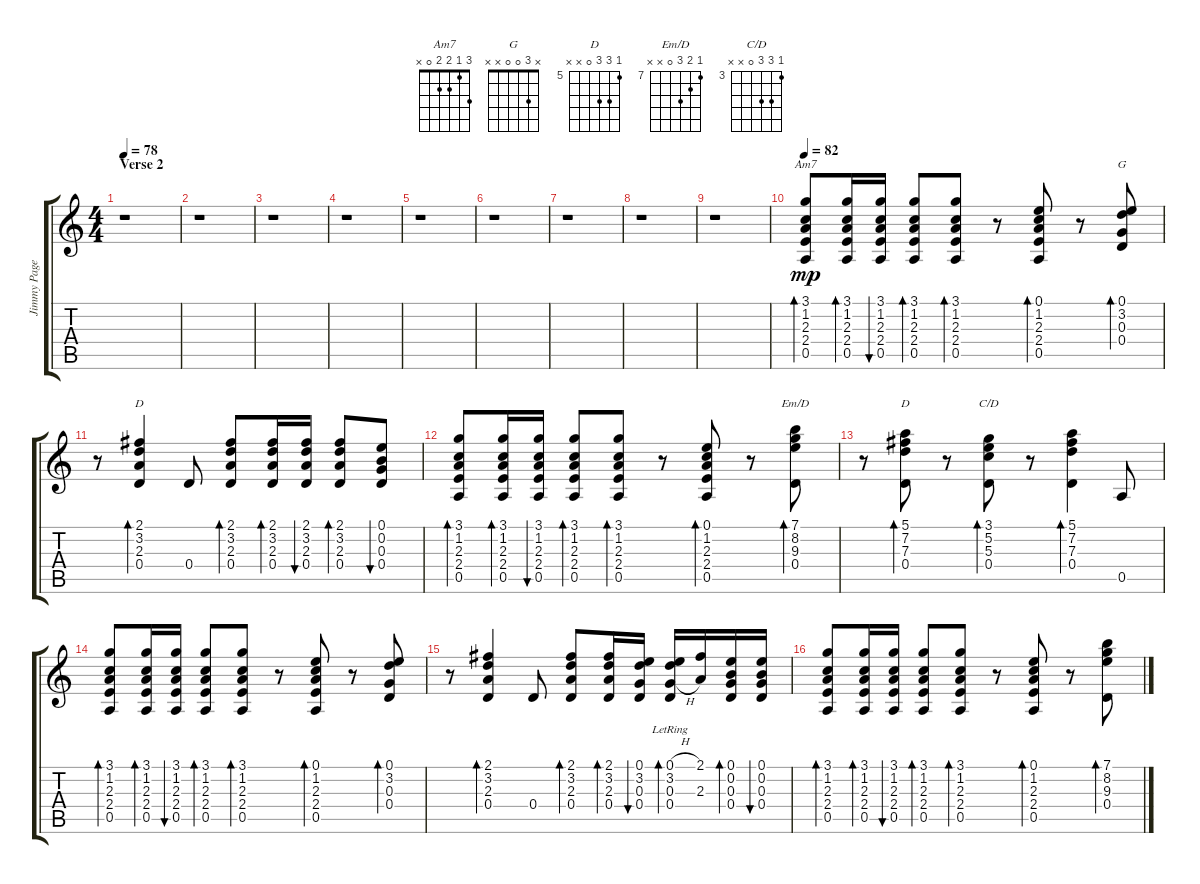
\track ("Jimmy Page - Rhythm Electric Guitar 1" "Jimmy Page") {instrument electricguitarclean}
\staff {score tabs}
\tuning (E4 B3 G3 D3 A2 E2) {hide}
\chord ("Am7" 3 1 2 2 0 x)
\chord ("G" x 3 0 0 x x)
\chord ("D" 2 3 2 0 x x)
\chord ("Em/D" 7 8 9 0 x x) {firstfret 7}
\chord ("D" 5 7 7 0 x x) {firstfret 5}
\chord ("C/D" 3 5 5 0 x x) {firstfret 3}
\ts (4 4)
\section ("" "Verse 2")
\tempo 78
\clef g2
\ks c
r.1{dy mp} |
r.1 |
r.1 |
r.1 |
r.1 |
r.1 |
r.1 |
r.1 |
r.1 |
\tempo 82
(3.1 1.2 2.3 2.4 0.5).8{bd 30 ch "Am7"} (3.1 1.2 2.3 2.4 0.5).16{bd 30} (3.1 1.2 2.3 2.4 0.5).16{bu 30} (3.1 1.2 2.3 2.4 0.5).8{bd 30} (3.1 1.2 2.3 2.4 0.5).8{bd 30} r.8 (0.1 1.2 2.3 2.4 0.5).8{bd 30} r.8 (0.1 3.2 0.3 0.4).8{bd 30 ch "G"} |
r.8 (2.1 3.2 2.3 0.4).4{bd 30 ch "D"} 0.4.8 (2.1 3.2 2.3 0.4).8{bd 30} (2.1 3.2 2.3 0.4).16{bd 60} (2.1 3.2 2.3 0.4).16{bu 60} (2.1 3.2 2.3 0.4).8{bd 60} (0.1 0.2 0.3 0.4).8{bu 60} |
(3.1 1.2 2.3 2.4 0.5).8{bd 30} (3.1 1.2 2.3 2.4 0.5).16{bd 30} (3.1 1.2 2.3 2.4 0.5).16{bu 30} (3.1 1.2 2.3 2.4 0.5).8{bd 30} (3.1 1.2 2.3 2.4 0.5).8{bd 30} r.8 (0.1 1.2 2.3 2.4 0.5).8{bd 30} r.8 (7.1 8.2 9.3 0.4).8{bd 30 ch "Em/D"} |
r.8 (5.1 7.2 7.3 0.4).8{bd 30 ch "D"} r.8 (3.1 5.2 5.3 0.4).8{bd 30 ch "C/D"} r.8 (5.1 7.2 7.3 0.4).4{bd 30} 0.5.8 |
(3.1 1.2 2.3 2.4 0.5).8{bd 30} (3.1 1.2 2.3 2.4 0.5).16{bd 30} (3.1 1.2 2.3 2.4 0.5).16{bu 30} (3.1 1.2 2.3 2.4 0.5).8{bd 30} (3.1 1.2 2.3 2.4 0.5).8{bd 30} r.8 (0.1 1.2 2.3 2.4 0.5).8{bd 30} r.8 (0.1 3.2 0.3 0.4).8{bd 30} |
r.8 (2.1 3.2 2.3 0.4).4{bd 30} 0.4.8 (2.1 3.2 2.3 0.4).8{bd 30} (2.1 3.2 2.3 0.4).16{bd 60} (0.1 3.2 0.3 0.4).16{bu 60} (0.1{h} 3.2{lr} 0.3{h} 0.4{lr}).16{bd 60} (2.1 2.3).16 (0.1 0.2 0.3 0.4).16{bd 60} (0.1 0.2 0.3 0.4).16{bu 60} |
(3.1 1.2 2.3 2.4 0.5).8{bd 30} (3.1 1.2 2.3 2.4 0.5).16{bd 30} (3.1 1.2 2.3 2.4 0.5).16{bu 30} (3.1 1.2 2.3 2.4 0.5).8{bd 30} (3.1 1.2 2.3 2.4 0.5).8{bd 30} r.8 (0.1 1.2 2.3 2.4 0.5).8{bd 30} r.8 (7.1 8.2 9.3 0.4).8{bd 30}
